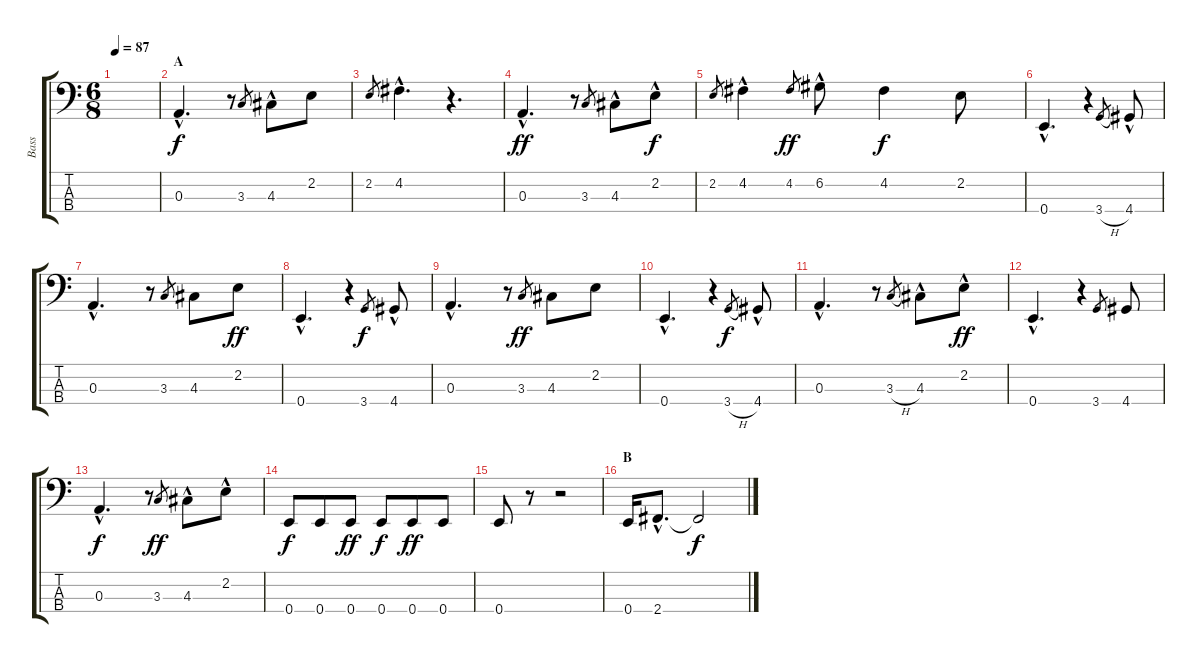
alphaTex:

\track ("Bass" "Bass") {instrument fretlessbass}
\staff {score tabs}
\tuning (G2 D2 A1 E1) {hide}
\ts (6 8)
\tempo 87
\clef f4
\ks c
|
\section ("" "A")
0.3{hac}.4{d instrument fretlessbass} r.8 3.3.8{gr} 4.3{hac}.8 2.2.8{dy f} |
2.2.8{gr} 4.2{hac}.4{d} r.4{d} |
0.3{hac}.4{d dy ff} r.8 3.3.8{gr} 4.3{hac}.8 2.2{hac}.8{dy f} |
2.2.8{gr} 4.2{hac}.4 4.2.8{gr dy ff} 6.2{hac}.8 4.2.4{dy f} 2.2.8 |
0.4{hac}.4{d} r.4 3.4{h}.8{gr} 4.4{hac}.8 |
0.3{hac}.4{d} r.8 3.3.8{gr} 4.3.8 2.2.8{dy ff} |
0.4{hac}.4{d} r.4 3.4.8{gr dy f} 4.4{hac}.8 |
0.3{hac}.4{d} r.8 3.3.8{gr dy ff} 4.3.8 2.2.8 |
0.4{hac}.4{d} r.4 3.4{h}.8{gr dy f} 4.4{hac}.8 |
0.3{hac}.4{d} r.8 3.3{h}.8{gr} 4.3{hac}.8 2.2{hac}.8{dy ff} |
0.4{hac}.4{d} r.4 3.4.8{gr} 4.4.8 |
0.3{hac}.4{d dy f} r.8 3.3.8{gr dy ff} 4.3{hac}.8 2.2{hac}.8 |
0.4.8{dy f} 0.4.8 0.4.8{dy ff} 0.4.8{dy f} 0.4.8{dy ff} 0.4.8 |
0.4.8 r.8 r.2 |
\section ("" "B")
0.4.16 2.4{hac}.8{d} 2.4{t}.2{dy f}
